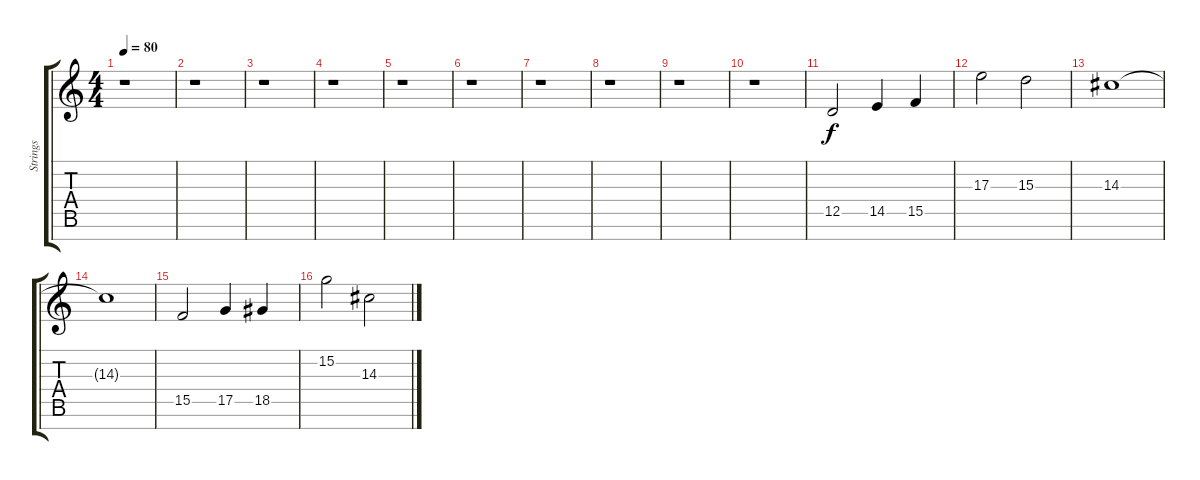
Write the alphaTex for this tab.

\track ("Strings" "Strings") {instrument stringensemble2}
\staff {score tabs}
\tuning (A4 E4 B3 G3 D3 A2 E2) {hide}
\ts (4 4)
\tempo 80
\clef g2
\ks c
r.1{dy f instrument stringensemble2} |
r.1 |
r.1 |
r.1 |
r.1 |
r.1 |
r.1 |
r.1 |
r.1 |
r.1 |
12.5.2 14.5.4 15.5.4 |
17.3.2 15.3.2 |
14.3.1 |
14.3{t}.1 |
15.5.2 17.5.4 18.5.4 |
15.2.2 14.3.2
